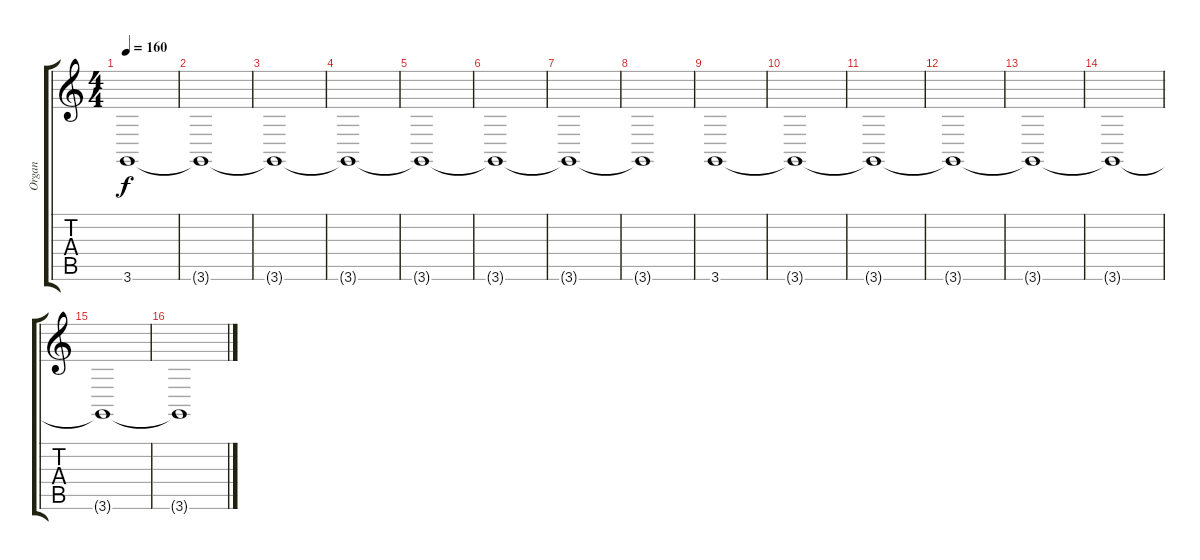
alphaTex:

\track ("Organ" "Organ") {instrument churchorgan}
\staff {score tabs}
\tuning (E4 B3 G3 D3 A2 E2) {hide}
\ts (4 4)
\tempo 160
\clef g2
\ks c
3.6.1{dy f instrument churchorgan} |
3.6{t}.1 |
3.6{t}.1 |
3.6{t}.1 |
3.6{t}.1 |
3.6{t}.1 |
3.6{t}.1 |
3.6{t}.1 |
3.6.1 |
3.6{t}.1 |
3.6{t}.1 |
3.6{t}.1 |
3.6{t}.1 |
3.6{t}.1 |
3.6{t}.1 |
3.6{t}.1
